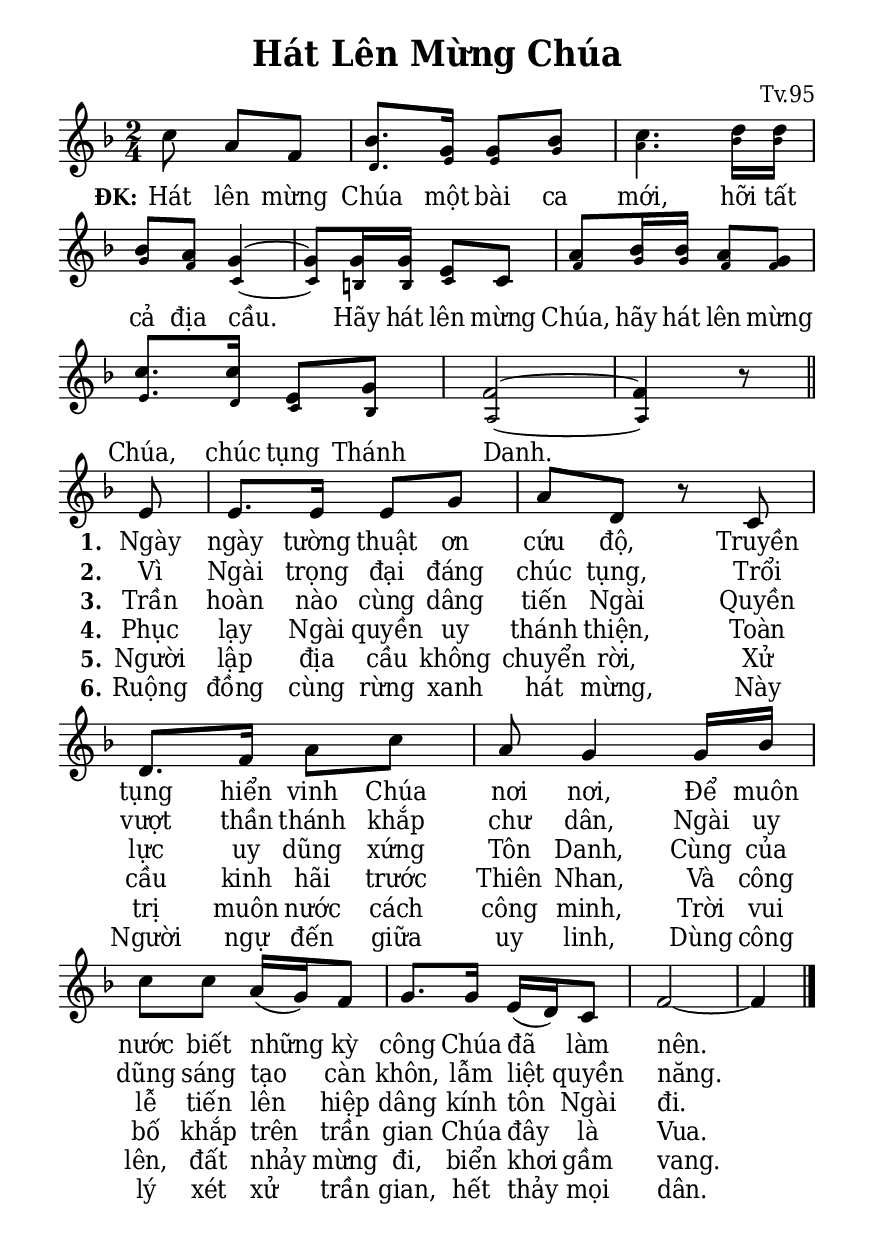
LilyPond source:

% Cài đặt chung\
\version "2.22.1"
\include "english.ly"

\header {
  title = "Hát Lên Mừng Chúa"
  composer = "Tv.95"
  %arranger = "Lm. Kim Long"
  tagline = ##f
}

% Nhạc phiên khúc
nhacPhienKhucSop = \relative c'' {
  \partial 4. c8 a f |
  bf8. g16 g8 bf |
  c4. d16 d |
  bf8 a g4 ~ |
  g8 g16 g e8 c |
  a'8 bf16 bf a8 g |
  c8. c16 e,8 g |
  f2 ~ |
  f4 r8 \bar "||" \break
  
  e |
  e8. e16 e8 g |
  a d, r c |
  d8. f16 a8 c |
  a g4 g16 bf |
  c8 c a16 (g) f8 |
  g8. g16 e (d) c8 |
  f2 ~ |
  f4 \bar "|."
}

nhacPhienKhucAlto = \relative c'' {
  c8 a f |
  d8. e16 e8 g |
  a4. bf16 bf |
  g8 f c4 ~ |
  c8 b!16 b c8 c |
  f g16 g f8 f |
  e8. d16 c8 bf |
  a2 ~ |
  a4 r8
}

% Lời phiên khúc
loiPhienKhucSop = \lyrics {
  \set stanza = "ĐK:"
  Hát lên mừng Chúa một bài ca mới,
  hỡi tất cả địa cầu.
  Hãy hát lên mừng Chúa,
  hãy hát lên mừng Chúa,
  chúc tụng Thánh Danh.
  <<
    {
      \set stanza = "1."
      Ngày ngày tường thuật ơn cứu độ,
      Truyền tụng hiển vinh Chúa nơi nơi,
      Để muôn nước biết những kỳ công Chúa đã làm nên.
    }
    \new Lyrics {
	    \set associatedVoice = "beSop"
	    \set stanza = "2."
	    Vì Ngài trọng đại đáng chúc tụng,
	    Trổi vượt thần thánh khắp chư dân,
	    Ngài uy dũng sáng tạo càn khôn,
	    lẫm liệt quyền năng.
    }
    \new Lyrics {
	    \set associatedVoice = "beSop"
	    \set stanza = "3."
	    Trần hoàn nào cùng dâng tiến Ngài
	    Quyền lực uy dũng xứng Tôn Danh,
	    Cùng của lễ tiến lên hiệp dâng kính tôn Ngài đi.
    }
    \new Lyrics {
	    \set associatedVoice = "beSop"
	    \set stanza = "4."
	    Phục lạy Ngài quyền uy thánh thiện,
	    Toàn cầu kinh hãi trước Thiên Nhan,
	    Và công bố khắp trên trần gian Chúa đây là Vua.
    }
    \new Lyrics {
	    \set associatedVoice = "beSop"
	    \set stanza = "5."
	    Người lập địa cầu không chuyển rời,
	    Xử trị muôn nước cách công minh,
	    Trời vui lên, đất nhảy mừng đi,
	    biển khơi gầm vang.
    }
    \new Lyrics {
	    \set associatedVoice = "beSop"
	    \set stanza = "6."
	    Ruộng đồng cùng rừng xanh hát mừng,
	    Này Người ngự đến giữa uy linh,
	    Dùng công lý xét xử trần gian,
	    hết thảy mọi dân.
    }
  >>
}

% Dàn trang
\paper {
  #(set-paper-size "a5")
  top-margin = 5\mm
  bottom-margin = 5\mm
  left-margin = 10\mm
  right-margin = 10\mm
  indent = #0
  #(define fonts
	 (make-pango-font-tree "Deja Vu Serif Condensed"
	 		       "Deja Vu Serif Condensed"
			       "Deja Vu Serif Condensed"
			       (/ 20 20)))
  print-page-number = ##f
  page-count = #1
}

TongNhip = {
  \key f \major \time 2/4
  \set Timing.beamExceptions = #'()
  \set Timing.baseMoment = #(ly:make-moment 1/4)
}

% Đổi kích thước nốt cho bè phụ
notBePhu =
#(define-music-function (font-size music) (number? ly:music?)
   (for-some-music
     (lambda (m)
       (if (music-is-of-type? m 'rhythmic-event)
           (begin
             (set! (ly:music-property m 'tweaks)
                   (cons `(font-size . ,font-size)
                         (ly:music-property m 'tweaks)))
             #t)
           #f))
     music)
   music)

\score {
  \new ChoirStaff <<
    \new Staff \with {
        \consists "Merge_rests_engraver"
        printPartCombineTexts = ##f
      }
      <<
      \new Voice \TongNhip \partCombine 
        \nhacPhienKhucSop
        \notBePhu -3 { \nhacPhienKhucAlto }
      \new NullVoice = beSop \nhacPhienKhucSop
      \new Lyrics \lyricsto beSop \loiPhienKhucSop
      >>
  >>
  \layout {
    %\override Staff.TimeSignature.transparent = ##t
    \override Lyrics.LyricSpace.minimum-distance = #0.5
    \override Score.BarNumber.break-visibility = ##(#f #f #f)
    \override Score.SpacingSpanner.uniform-stretching = ##t
  } 
}
